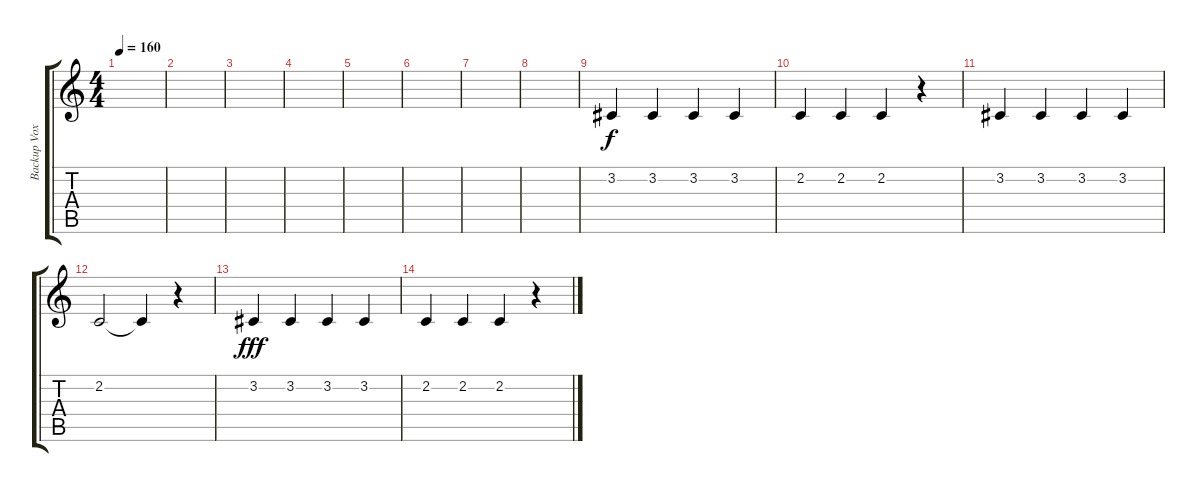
\track ("Backup Vox" "Backup Vox") {instrument harmonica}
\staff {score tabs}
\tuning (Eb4 Bb3 Gb3 Db3 Ab2 Eb2) {hide}
\ts (4 4)
\tempo 160
\clef g2
\ks c
|
|
|
|
|
|
|
|
3.2.4 3.2.4 3.2.4 3.2.4 |
2.2.4 2.2.4 2.2.4 r.4 |
3.2.4 3.2.4 3.2.4 3.2.4 |
2.2.2 2.2{t}.4{dy f} r.4 |
3.2.4{dy fff} 3.2.4 3.2.4 3.2.4 |
2.2.4 2.2.4 2.2.4 r.4
